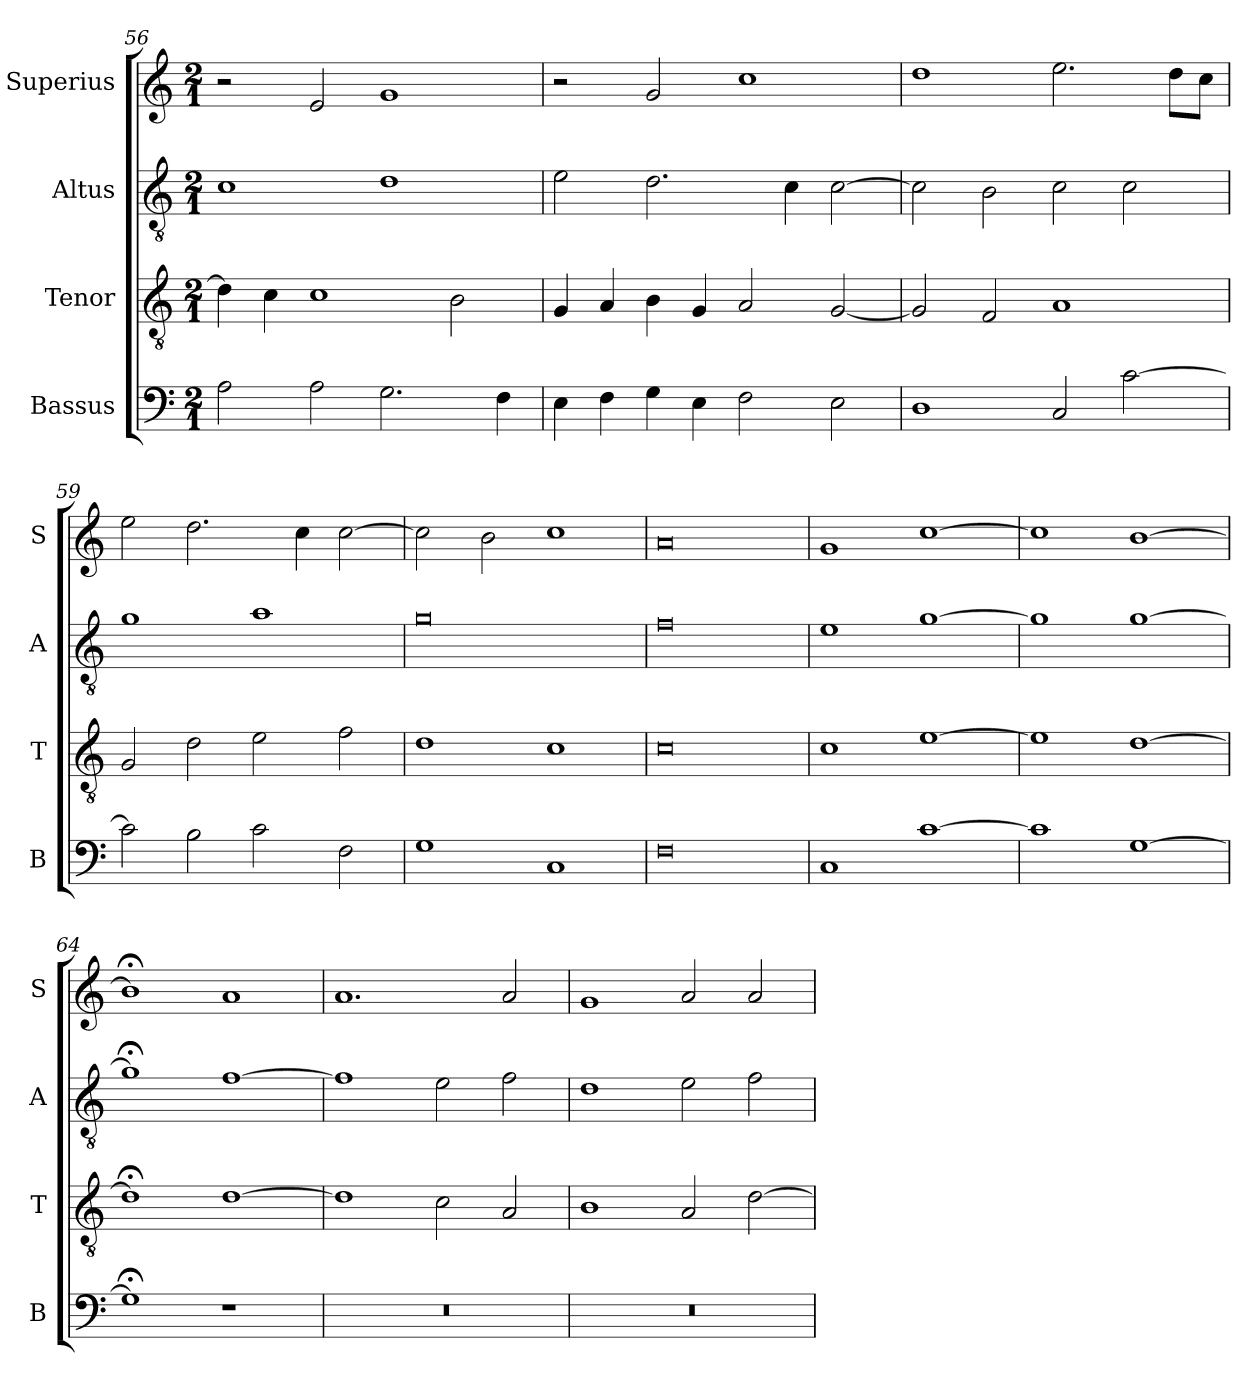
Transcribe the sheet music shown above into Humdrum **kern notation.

**kern	**kern	**kern	**kern
*part4	*part3	*part2	*part1
*staff4	*staff3	*staff2	*staff1
*I"Bassus	*I"Tenor	*I"Altus	*I"Superius
*I'B	*I'T	*I'A	*I'S
*clefF4	*clefGv2	*clefGv2	*clefG2
*k[]	*k[]	*k[]	*k[]
*C:	*C:	*C:	*C:
*M2/1	*M2/1	*M2/1	*M2/1
=56	=56	=56	=56
2A	4d]	1c	2r
.	4c	.	.
2A	1c	.	2e
2.G	.	1d	1g
.	2B	.	.
4F	.	.	.
=57	=57	=57	=57
4E	4G	2e	2r
4F	4A	.	.
4G	4B	2.d	2g
4E	4G	.	.
2F	2A	.	1cc
.	.	4c	.
2E	[2G	[2c	.
=58	=58	=58	=58
1D	2G]	2c]	1dd
.	2F	2B	.
2C	1A	2c	2.ee
[2c	.	2c	.
.	.	.	8ddL
.	.	.	8ccJ
=59	=59	=59	=59
2c]	2G	1g	2ee
2B	2d	.	2.dd
2c	2e	1a	.
.	.	.	4cc
2F	2f	.	[2cc
=60	=60	=60	=60
1G	1d	0g	2cc]
.	.	.	2b
1C	1c	.	1cc
=61	=61	=61	=61
0F	0c	0f	0a
=62	=62	=62	=62
1C	1c	1e	1g
[1c	[1e	[1g	[1cc
=63	=63	=63	=63
1c]	1e]	1g]	1cc]
[1G	[1d	[1g	[1b
=64	=64	=64	=64
1G;<]	1d;<]	1g;<]	1b;<]
1r	[1d	[1f	1a
=65	=65	=65	=65
0r	1d]	1f]	1.a
.	2c	2e	.
.	2A	2f	2a
=66	=66	=66	=66
0r	1B	1d	1g
.	2A	2e	2a
.	[2d	2f	2a
=	=	=	=
*-	*-	*-	*-
